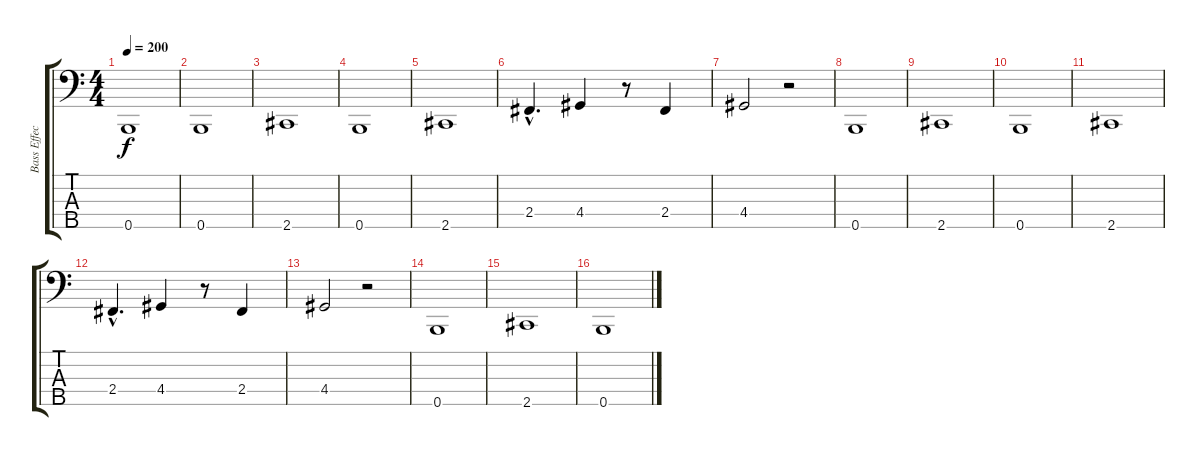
\track ("Bass Effect" "Bass Effec") {instrument slapbass1}
\staff {score tabs}
\tuning (G2 D2 A1 E1 B0) {hide}
\ts (4 4)
\tempo 200
\clef f4
\ks c
0.5{t}.1{dy f} |
0.5.1 |
2.5.1 |
0.5.1 |
2.5.1 |
2.4{hac}.4{d} 4.4.4 r.8 2.4.4 |
4.4.2 r.2 |
0.5.1 |
2.5.1 |
0.5.1 |
2.5.1 |
2.4{hac}.4{d} 4.4.4 r.8 2.4.4 |
4.4.2 r.2 |
0.5.1 |
2.5.1 |
0.5.1
